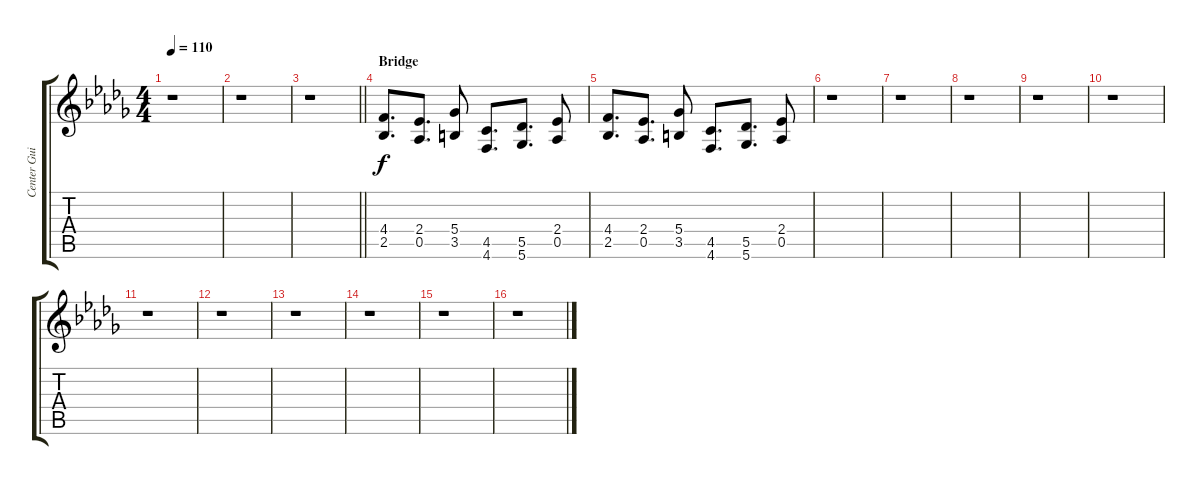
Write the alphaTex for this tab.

\track ("Center Guitar" "Center Gui") {instrument electricguitarclean}
\staff {score tabs}
\tuning (Eb4 Bb3 Gb3 Db3 Ab2 Db2) {hide}
\ts (4 4)
\tempo 110
\clef g2
\ks db
r.1{dy f} |
r.1 |
\barLineRight lightlight
r.1 |
\section ("" "Bridge")
(4.4 2.5).8{d} (2.4 0.5).8{d} (5.4 3.5).8 (4.5 4.6).8{d} (5.5 5.6).8{d} (2.4 0.5).8 |
(4.4 2.5).8{d} (2.4 0.5).8{d} (5.4 3.5).8 (4.5 4.6).8{d} (5.5 5.6).8{d} (2.4 0.5).8 |
r.1 |
r.1 |
r.1 |
r.1 |
r.1 |
r.1 |
r.1 |
r.1 |
r.1 |
r.1 |
r.1
